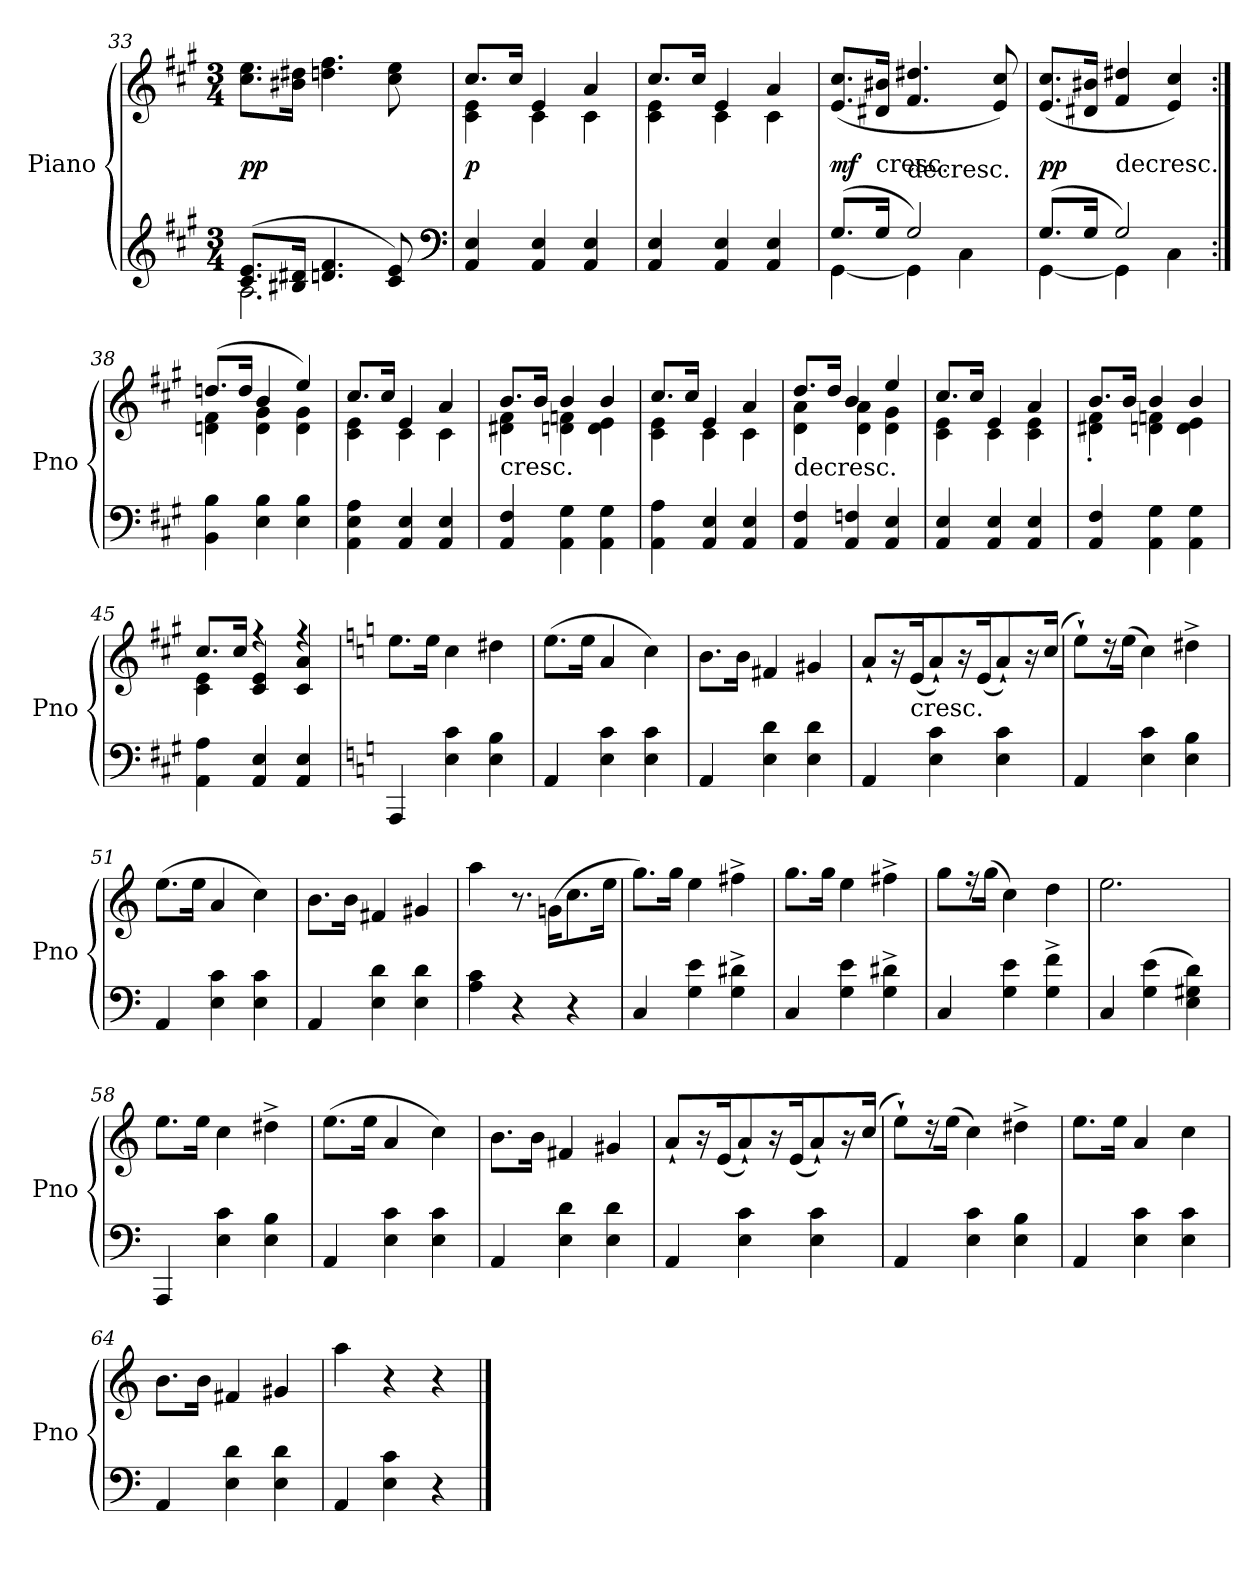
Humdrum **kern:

**kern	**kern	**dynam
*part1	*part1	*part1
*staff2	*staff1	*staff1/2
*I"Piano	*	*
*I'Pno	*	*
*clefG2	*clefG2	*
*k[f#c#g#]	*k[f#c#g#]	*
*M3/4	*M3/4	*
=33	=33	=33
*^	*	*
(8.c#/ 8.e/L	2.A\	8.cc#\ 8.ee\L	pp
16B#X/ 16d#X/Jk	.	16b#X\ 16dd#X\Jk	.
4.dn/ 4.f#/	.	4.ddn\ 4.ff#\	.
8c#/ 8e/)	.	8cc#\ 8ee\	.
*v	*v	*	*
*clefF4	*	*
=34	=34	=34
*	*^	*
4AA/ 4E/	8.cc#/L	4c#\ 4e\	p
.	16cc#/Jk	.	.
4AA/ 4E/	4e/	4c#\	.
4AA/ 4E/	4a/	4c#\	.
=35	=35	=35	=35
4AA/ 4E/	8.cc#/L	4c#\ 4e\	.
.	16cc#/Jk	.	.
4AA/ 4E/	4e/	4c#\	.
4AA/ 4E/	4a/	4c#\	.
*	*v	*v	*
=36	=36	=36
*^	*	*
(8.G#/L	[4GG#\	(8.e/ 8.cc#/L	mf
!	!	!LO:TX:c:t=cresc.	!
16G#/Jk	.	16d#X/ 16b#X/Jk	.
!	!	!LO:TX:c:t=decresc.	!
2G#/)	4GG#\]	4.f#/ 4.dd#X/	.
.	4C#\	.	.
.	.	8e/ 8cc#/)	.
=37	=37	=37	=37
(8.G#/L	[4GG#\	(8.e/ 8.cc#/L	pp
16G#/Jk	.	16d#X/ 16b#X/Jk	.
!	!	!LO:TX:c:t=decresc.	!
2G#/)	4GG#\]	4f#/ 4dd#X/	.
.	4C#\	4e/ 4cc#/)	.
*v	*v	*	*
=38:|!	=38:|!	=38:|!
*	*^	*
4BB\ 4B\	(8.ddn/L	4dn\ 4f#\	.
.	16dd/Jk	.	.
4E\ 4B\	4b/	4d\ 4g#\	.
4E\ 4B\	4ee/)	4d\ 4g#\	.
=39	=39	=39	=39
4AA\ 4E\ 4A\	8.cc#/L	4c#\ 4e\	.
.	16cc#/Jk	.	.
4AA/ 4E/	4e/	4c#\	.
4AA/ 4E/	4a/	4c#\	.
=40	=40	=40	=40
!	!LO:TX:c:t=cresc.	!	!
4AA/ 4F#/	8.b/L	4d#X\ 4f#\	.
.	16b/Jk	.	.
4AA\ 4G#\	4b/	4dn\ 4fn\	.
4AA\ 4G#\	4b/	4d\ 4e\	.
=41	=41	=41	=41
4AA\ 4A\	8.cc#/L	4c#\ 4e\	.
.	16cc#/Jk	.	.
4AA/ 4E/	4e/	4c#\	.
4AA/ 4E/	4a/	4c#\	.
=42	=42	=42	=42
!	!LO:TX:c:t=decresc.	!	!
4AA/ 4F#/	8.dd/L	4d\ 4a\	.
.	16dd/Jk	.	.
4AA/ 4Fn/	4b/	4d\ 4a\	.
4AA/ 4E/	4ee/	4d\ 4g#\	.
=43	=43	=43	=43
4AA/ 4E/	8.cc#/L	4c#\ 4e\	.
.	16cc#/Jk	.	.
4AA/ 4E/	4e/	4c#\	.
4AA/ 4E/	4a/	4c#\ 4e\	.
=44	=44	=44	=44
4AA/ 4F#/	8.b/L	4d#X'\ 4f#'\	.
.	16b/Jk	.	.
4AA\ 4G#\	4b/	4dn\ 4fn\	.
4AA\ 4G#\	4b/	4d\ 4e\	.
=45	=45	=45	=45
4AA\ 4A\	8.cc#/L	4c#\ 4e\	.
.	16cc#/Jk	.	.
4AA/ 4E/	4r	4c#/ 4e/	.
4AA/ 4E/	4r	4c#/ 4a/	.
*	*v	*v	*
=46	=46	=46
*k[]	*k[]	*
4AAA/	8.ee\L	.
.	16ee\Jk	.
4E\ 4c\	4cc\	.
4E\ 4B\	4dd#X\	.
=47	=47	=47
4AA/	(8.ee\L	.
.	16ee\Jk	.
4E\ 4c\	4a/	.
4E\ 4c\	4cc\)	.
=48	=48	=48
4AA/	8.b\L	.
.	16b\Jk	.
4E\ 4d\	4f#X/	.
4E\ 4d\	4g#X/	.
=49	=49	=49
4AA/	8a`/L	.
.	16r	.
!	!LO:TX:c:t=cresc.	!
.	(16e/K	.
4E\ 4c\	8a`/)	.
.	16r	.
.	(16e/K	.
4E\ 4c\	8a`/)	.
.	16r	.
.	(16cc/Jk	.
=50	=50	=50
4AA/	8ee`\L)	.
.	16r	.
.	(16ee\Jk	.
4E\ 4c\	4cc\)	.
4E\ 4B\	4dd#X^\	.
=51	=51	=51
4AA/	(8.ee\L	.
.	16ee\Jk	.
4E\ 4c\	4a/	.
4E\ 4c\	4cc\)	.
=52	=52	=52
4AA/	8.b\L	.
.	16b\Jk	.
4E\ 4d\	4f#X/	.
4E\ 4d\	4g#X/	.
=53	=53	=53
4A\ 4c\	4aa\	.
4r	8.r	.
.	(16gn\KL	.
4r	8.cc\	.
.	16ee\Jk	.
=54	=54	=54
4C/	8.gg\L)	.
.	16gg\Jk	.
4G\ 4e\	4ee\	.
4G^\ 4d#X^\	4ff#X^\	.
=55	=55	=55
4C/	8.gg\L	.
.	16gg\Jk	.
4G\ 4e\	4ee\	.
4G^\ 4d#X^\	4ff#X^\	.
=56	=56	=56
4C/	8gg\L	.
.	16r	.
.	(16gg\Jk	.
4G\ 4e\	4cc\)	.
4G^\ 4f^\	4dd\	.
=57	=57	=57
4C/	2.ee\	.
(4G\ 4e\	.	.
4E\ 4G#X\ 4d\)	.	.
=58	=58	=58
4AAA/	8.ee\L	.
.	16ee\Jk	.
4E\ 4c\	4cc\	.
4E\ 4B\	4dd#X^\	.
=59	=59	=59
4AA/	(8.ee\L	.
.	16ee\Jk	.
4E\ 4c\	4a/	.
4E\ 4c\	4cc\)	.
=60	=60	=60
4AA/	8.b\L	.
.	16b\Jk	.
4E\ 4d\	4f#X/	.
4E\ 4d\	4g#X/	.
=61	=61	=61
4AA/	8a`/L	.
.	16r	.
.	(16e/K	.
4E\ 4c\	8a`/)	.
.	16r	.
.	(16e/K	.
4E\ 4c\	8a`/)	.
.	16r	.
.	(16cc/Jk	.
=62	=62	=62
4AA/	8ee`\L)	.
.	16r	.
.	(16ee\Jk	.
4E\ 4c\	4cc\)	.
4E\ 4B\	4dd#X^\	.
=63	=63	=63
4AA/	8.ee\L	.
.	16ee\Jk	.
4E\ 4c\	4a/	.
4E\ 4c\	4cc\	.
=64	=64	=64
4AA/	8.b\L	.
.	16b\Jk	.
4E\ 4d\	4f#X/	.
4E\ 4d\	4g#X/	.
=65	=65	=65
4AA/	4aa\	.
4E\ 4c\	4r	.
4r	4r	.
==	==	==
*-	*-	*-
